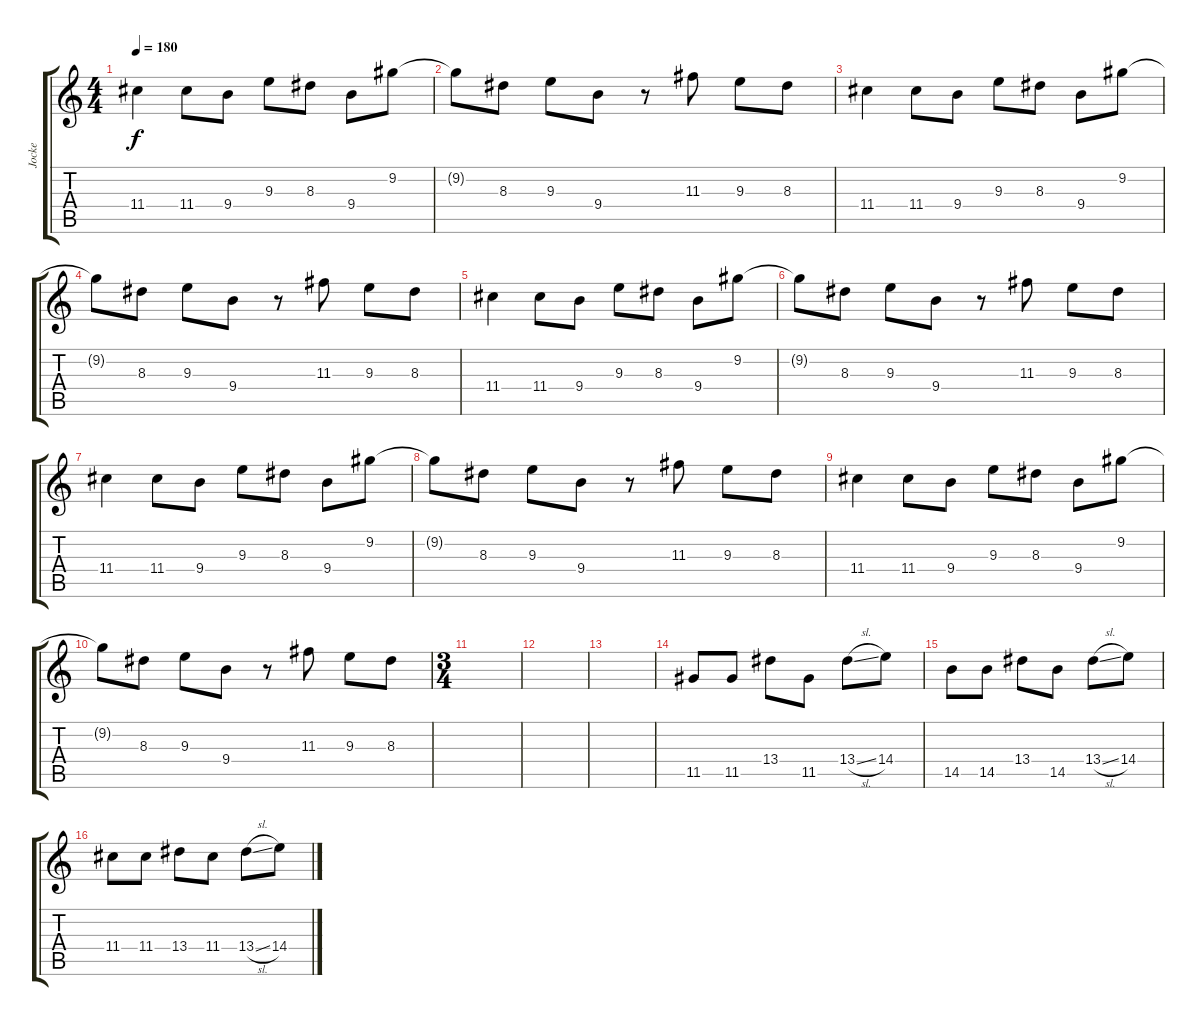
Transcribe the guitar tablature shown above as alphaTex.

\track ("Jocke" "Jocke") {instrument distortionguitar}
\staff {score tabs}
\tuning (E4 B3 G3 D3 A2 D2) {hide}
\ts (4 4)
\tempo 180
\clef g2
\ks c
11.4.4{dy f} 11.4.8 9.4.8 9.3.8 8.3.8 9.4.8 9.2.8 |
9.2{t}.8 8.3.8 9.3.8 9.4.8 r.8 11.3.8 9.3.8 8.3.8 |
11.4.4 11.4.8 9.4.8 9.3.8 8.3.8 9.4.8 9.2.8 |
9.2{t}.8 8.3.8 9.3.8 9.4.8 r.8 11.3.8 9.3.8 8.3.8 |
11.4.4 11.4.8 9.4.8 9.3.8 8.3.8 9.4.8 9.2.8 |
9.2{t}.8 8.3.8 9.3.8 9.4.8 r.8 11.3.8 9.3.8 8.3.8 |
11.4.4 11.4.8 9.4.8 9.3.8 8.3.8 9.4.8 9.2.8 |
9.2{t}.8 8.3.8 9.3.8 9.4.8 r.8 11.3.8 9.3.8 8.3.8 |
11.4.4 11.4.8 9.4.8 9.3.8 8.3.8 9.4.8 9.2.8 |
9.2{t}.8 8.3.8 9.3.8 9.4.8 r.8 11.3.8 9.3.8 8.3.8 |
\ts (3 4)
|
|
|
11.5.8 11.5.8 13.4.8 11.5.8 13.4{sl}.8 14.4.8 |
14.5.8 14.5.8 13.4.8 14.5.8 13.4{sl}.8 14.4.8 |
11.4.8 11.4.8 13.4.8 11.4.8 13.4{sl}.8 14.4.8
